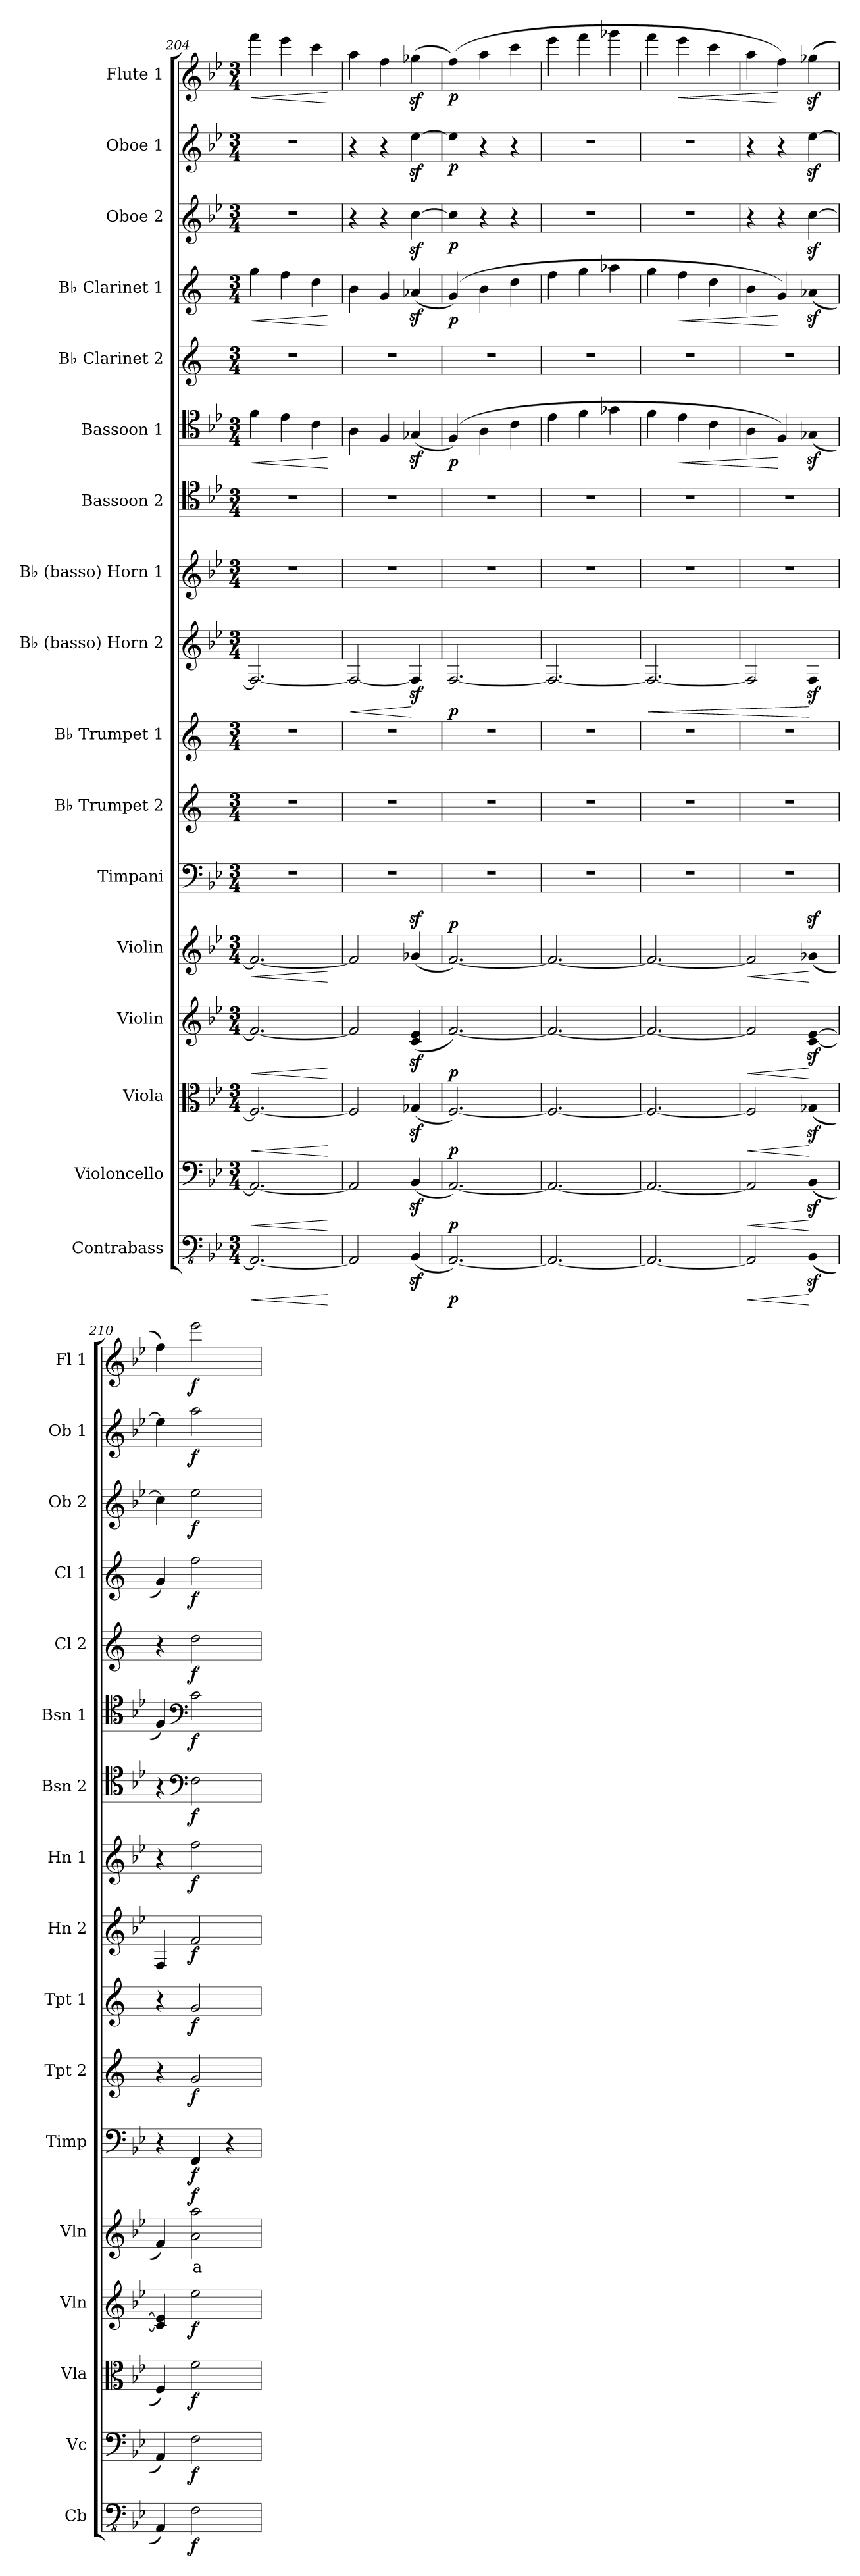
**kern	**dynam	**kern	**dynam	**kern	**dynam	**kern	**dynam	**kern	**text	**dynam	**kern	**dynam	**kern	**dynam	**kern	**dynam	**kern	**dynam	**kern	**dynam	**kern	**dynam	**kern	**dynam	**kern	**dynam	**kern	**dynam	**kern	**dynam	**kern	**dynam	**kern	**dynam
*part17	*part17	*part16	*part16	*part15	*part15	*part14	*part14	*part13	*part13	*part13	*part12	*part12	*part11	*part11	*part10	*part10	*part9	*part9	*part8	*part8	*part7	*part7	*part6	*part6	*part5	*part5	*part4	*part4	*part3	*part3	*part2	*part2	*part1	*part1
*staff17	*staff17	*staff16	*staff16	*staff15	*staff15	*staff14	*staff14	*staff13	*staff13	*staff13	*staff12	*staff12	*staff11	*staff11	*staff10	*staff10	*staff9	*staff9	*staff8	*staff8	*staff7	*staff7	*staff6	*staff6	*staff5	*staff5	*staff4	*staff4	*staff3	*staff3	*staff2	*staff2	*staff1	*staff1
*I"Contrabass	*	*I"Violoncello	*	*I"Viola	*	*I"Violin	*	*I"Violin	*	*	*I"Timpani	*	*I"B♭ Trumpet 2	*	*I"B♭ Trumpet 1	*	*I"B♭ (basso) Horn 2	*	*I"B♭ (basso) Horn 1	*	*I"Bassoon 2	*	*I"Bassoon 1	*	*I"B♭ Clarinet 2	*	*I"B♭ Clarinet 1	*	*I"Oboe 2	*	*I"Oboe 1	*	*I"Flute 1	*
*I'Cb	*	*I'Vc	*	*I'Vla	*	*I'Vln	*	*I'Vln	*	*	*I'Timp	*	*I'Tpt 2	*	*I'Tpt 1	*	*I'Hn 2	*	*I'Hn 1	*	*I'Bsn 2	*	*I'Bsn 1	*	*I'Cl 2	*	*I'Cl 1	*	*I'Ob 2	*	*I'Ob 1	*	*I'Fl 1	*
*clefFv4	*	*clefF4	*	*clefC3	*	*clefG2	*	*clefG2	*	*	*clefF4	*	*clefG2	*	*clefG2	*	*clefG2	*	*clefG2	*	*clefC4	*	*clefC4	*	*clefG2	*	*clefG2	*	*clefG2	*	*clefG2	*	*clefG2	*
*	*	*	*	*	*	*	*	*	*	*	*	*	*ITrd1c2	*	*ITrd1c2	*	*ITrd8c14	*	*ITrd8c14	*	*	*	*	*	*ITrd1c2	*	*ITrd1c2	*	*	*	*	*	*	*
*k[b-e-]	*	*k[b-e-]	*	*k[b-e-]	*	*k[b-e-]	*	*k[b-e-]	*	*	*k[b-e-]	*	*k[b-e-]	*	*k[b-e-]	*	*k[b-e-]	*	*k[b-e-]	*	*k[b-e-]	*	*k[b-e-]	*	*k[b-e-]	*	*k[b-e-]	*	*k[b-e-]	*	*k[b-e-]	*	*k[b-e-]	*
*M3/4	*	*M3/4	*	*M3/4	*	*M3/4	*	*M3/4	*	*	*M3/4	*	*M3/4	*	*M3/4	*	*M3/4	*	*M3/4	*	*M3/4	*	*M3/4	*	*M3/4	*	*M3/4	*	*M3/4	*	*M3/4	*	*M3/4	*
=204	=204	=204	=204	=204	=204	=204	=204	=204	=204	=204	=204	=204	=204	=204	=204	=204	=204	=204	=204	=204	=204	=204	=204	=204	=204	=204	=204	=204	=204	=204	=204	=204	=204	=204
!	!LO:HP:b	!	!LO:HP:b	!	!LO:HP:b	!	!LO:HP:b	!	!	!LO:HP:b	!	!	!	!	!	!	!	!	!	!	!	!	!	!LO:HP:b	!	!	!	!LO:HP:b	!	!	!	!	!	!LO:HP:b
2.AAA/_	<	2.AA/_	<	2.F/_	<	2.f/_	<	2.f/_	.	<	2.r	.	2.r	.	2.r	.	2.FF/_	.	2.r	.	2.r	.	4f\	<	2.r	.	4ff\	<	2.r	.	2.r	.	4fff\	<
.	.	.	.	.	.	.	.	.	.	.	.	.	.	.	.	.	.	.	.	.	.	.	4e-\	.	.	.	4ee-\	.	.	.	.	.	4eee-\	.
.	.	.	.	.	.	.	.	.	.	.	.	.	.	.	.	.	.	.	.	.	.	.	4c\	.	.	.	4cc\	.	.	.	.	.	4ccc\	.
.	[	.	[	.	[	.	[	.	.	[	.	.	.	.	.	.	.	.	.	.	.	.	.	[	.	.	.	[	.	.	.	.	.	[
=205	=205	=205	=205	=205	=205	=205	=205	=205	=205	=205	=205	=205	=205	=205	=205	=205	=205	=205	=205	=205	=205	=205	=205	=205	=205	=205	=205	=205	=205	=205	=205	=205	=205	=205
!	!	!	!	!	!	!	!	!	!	!	!	!	!	!	!	!	!	!LO:HP:b	!	!	!	!	!	!	!	!	!	!	!	!	!	!	!	!
2AAA/]	.	2AA/]	.	2F/]	.	2f/]	.	2f/]	.	.	2.r	.	2.r	.	2.r	.	2FF/_	<	2.r	.	2.r	.	4A\	.	2.r	.	4a\	.	4r	.	4r	.	4aa\	.
.	.	.	.	.	.	.	.	.	.	.	.	.	.	.	.	.	.	.	.	.	.	.	4F/	.	.	.	4f/	.	4r	.	4r	.	4ff\	.
(4BBB-z</	.	(4BB-z</	.	(4G-Xz</	.	(4c/z< 4e-/z<	.	(4g-Xz</	.	.	.	.	.	.	.	.	4FFz</]	[	.	.	.	.	(4G-Xz</	.	.	.	(4g-Xz</	.	[4ccz<\	.	[4ee-z<\	.	(4gg-Xz<\	.
=206	=206	=206	=206	=206	=206	=206	=206	=206	=206	=206	=206	=206	=206	=206	=206	=206	=206	=206	=206	=206	=206	=206	=206	=206	=206	=206	=206	=206	=206	=206	=206	=206	=206	=206
!	!LO:DY:b	!	!LO:DY:b	!	!LO:DY:b	!	!LO:DY:b	!	!	!LO:DY:b	!	!	!	!	!	!	!	!LO:DY:b	!	!	!	!	!	!LO:DY:b	!	!	!	!LO:DY:b	!	!LO:DY:b	!	!LO:DY:b	!	!LO:DY:b
[2.AAA/)	p	[2.AA/)	p	[2.F/)	p	[2.f/)	p	[2.f/)	.	p	2.r	.	2.r	.	2.r	.	[2.FF/	p	2.r	.	2.r	.	(4F/)	p	2.r	.	(4f/)	p	4cc\]	p	4ee-\]	p	(4ff\)	p
.	.	.	.	.	.	.	.	.	.	.	.	.	.	.	.	.	.	.	.	.	.	.	4A\	.	.	.	4a\	.	4r	.	4r	.	4aa\	.
.	.	.	.	.	.	.	.	.	.	.	.	.	.	.	.	.	.	.	.	.	.	.	4c\	.	.	.	4cc\	.	4r	.	4r	.	4ccc\	.
=207	=207	=207	=207	=207	=207	=207	=207	=207	=207	=207	=207	=207	=207	=207	=207	=207	=207	=207	=207	=207	=207	=207	=207	=207	=207	=207	=207	=207	=207	=207	=207	=207	=207	=207
2.AAA/_	.	2.AA/_	.	2.F/_	.	2.f/_	.	2.f/_	.	.	2.r	.	2.r	.	2.r	.	2.FF/_	.	2.r	.	2.r	.	4e-\	.	2.r	.	4ee-\	.	2.r	.	2.r	.	4eee-\	.
.	.	.	.	.	.	.	.	.	.	.	.	.	.	.	.	.	.	.	.	.	.	.	4f\	.	.	.	4ff\	.	.	.	.	.	4fff\	.
.	.	.	.	.	.	.	.	.	.	.	.	.	.	.	.	.	.	.	.	.	.	.	4g-X\	.	.	.	4gg-X\	.	.	.	.	.	4ggg-X\	.
=208	=208	=208	=208	=208	=208	=208	=208	=208	=208	=208	=208	=208	=208	=208	=208	=208	=208	=208	=208	=208	=208	=208	=208	=208	=208	=208	=208	=208	=208	=208	=208	=208	=208	=208
!	!	!	!	!	!	!	!	!	!	!	!	!	!	!	!	!	!	!LO:HP:b	!	!	!	!	!	!	!	!	!	!	!	!	!	!	!	!
2.AAA/_	.	2.AA/_	.	2.F/_	.	2.f/_	.	2.f/_	.	.	2.r	.	2.r	.	2.r	.	2.FF/_	<	2.r	.	2.r	.	4f\	.	2.r	.	4ff\	.	2.r	.	2.r	.	4fff\	.
!	!	!	!	!	!	!	!	!	!	!	!	!	!	!	!	!	!	!	!	!	!	!	!	!LO:HP:b	!	!	!	!LO:HP:b	!	!	!	!	!	!LO:HP:b
.	.	.	.	.	.	.	.	.	.	.	.	.	.	.	.	.	.	.	.	.	.	.	4e-\	<	.	.	4ee-\	<	.	.	.	.	4eee-\	<
.	.	.	.	.	.	.	.	.	.	.	.	.	.	.	.	.	.	.	.	.	.	.	4c\	.	.	.	4cc\	.	.	.	.	.	4ccc\	.
=209	=209	=209	=209	=209	=209	=209	=209	=209	=209	=209	=209	=209	=209	=209	=209	=209	=209	=209	=209	=209	=209	=209	=209	=209	=209	=209	=209	=209	=209	=209	=209	=209	=209	=209
!	!LO:HP:b	!	!LO:HP:b	!	!LO:HP:b	!	!LO:HP:b	!	!	!LO:HP:b	!	!	!	!	!	!	!	!	!	!	!	!	!	!	!	!	!	!	!	!	!	!	!	!
2AAA/]	<	2AA/]	<	2F/]	<	2f/]	<	2f/]	.	<	2.r	.	2.r	.	2.r	.	2FF/]	.	2.r	.	2.r	.	4A\	.	2.r	.	4a\	.	4r	.	4r	.	4aa\	.
.	.	.	.	.	.	.	.	.	.	.	.	.	.	.	.	.	.	.	.	.	.	.	4F/)	[	.	.	4f/)	[	4r	.	4r	.	4ff\)	[
(4BBB-z</	[	(4BB-z</	[	(4G-Xz</	[	[4c/z< [4e-/z<	[	(4g-Xz</	.	[	.	.	.	.	.	.	4FFz</	[	.	.	.	.	(4G-Xz</	.	.	.	(4g-Xz</	.	[4ccz<\	.	[4ee-z<\	.	(4gg-Xz<\	.
=210	=210	=210	=210	=210	=210	=210	=210	=210	=210	=210	=210	=210	=210	=210	=210	=210	=210	=210	=210	=210	=210	=210	=210	=210	=210	=210	=210	=210	=210	=210	=210	=210	=210	=210
4AAA/)	.	4AA/)	.	4F/)	.	4c/] 4e-/]	.	4f/)	.	.	4r	.	4r	.	4r	.	4FF/	.	4r	.	4r	.	4F/)	.	4r	.	4f/)	.	4cc\]	.	4ee-\]	.	4ff\)	.
*	*	*	*	*	*	*	*	*	*	*	*	*	*	*	*	*	*	*	*	*	*clefF4	*	*clefF4	*	*	*	*	*	*	*	*	*	*	*
!	!LO:DY:b	!	!LO:DY:b	!	!LO:DY:b	!	!LO:DY:b	!	!LO:LY:b:color=#FF0000	!LO:DY:b	!	!LO:DY:b	!	!LO:DY:b	!	!LO:DY:b	!	!LO:DY:b	!	!LO:DY:b	!	!LO:DY:b	!	!LO:DY:b	!	!LO:DY:b	!	!LO:DY:b	!	!LO:DY:b	!	!LO:DY:b	!	!LO:DY:b
2FF\	f	2F\	f	2f\	f	2ee-\	f	2a\ 2aa\	a	f	4FF/	f	2f/	f	2f/	f	2F/	f	2f\	f	2F\	f	2c\	f	2cc\	f	2ee-\	f	2ee-\	f	2aa\	f	2eee-\	f
.	.	.	.	.	.	.	.	.	.	.	4r	.	.	.	.	.	.	.	.	.	.	.	.	.	.	.	.	.	.	.	.	.	.	.
=	=	=	=	=	=	=	=	=	=	=	=	=	=	=	=	=	=	=	=	=	=	=	=	=	=	=	=	=	=	=	=	=	=	=
*-	*-	*-	*-	*-	*-	*-	*-	*-	*-	*-	*-	*-	*-	*-	*-	*-	*-	*-	*-	*-	*-	*-	*-	*-	*-	*-	*-	*-	*-	*-	*-	*-	*-	*-
